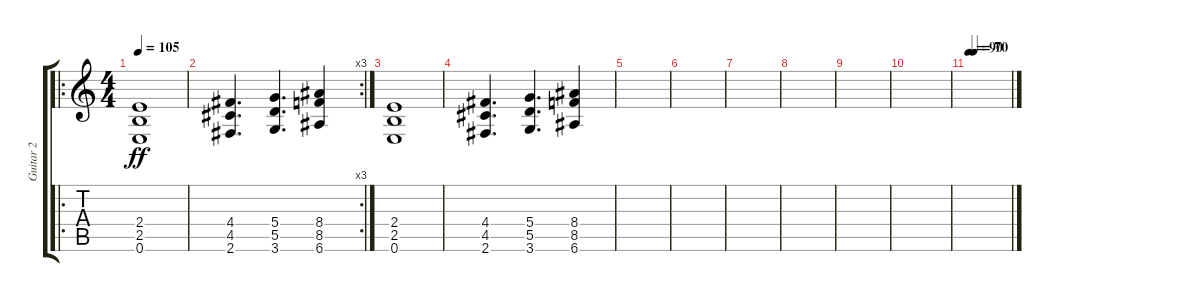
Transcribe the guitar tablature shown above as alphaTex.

\track ("Guitar 2" "Guitar 2") {instrument distortionguitar}
\staff {score tabs}
\tuning (E4 B3 G3 D3 A2 E2) {hide}
\ro
\ts (4 4)
\tempo 105
\clef g2
\ks c
(2.4 2.5 0.6).1{dy ff volume 15} |
\rc 3
(4.4 4.5 2.6).4{d} (5.4 5.5 3.6).4{d} (8.4 8.5 6.6).4 |
(2.4 2.5 0.6).1{volume 15} |
(4.4 4.5 2.6).4{d} (5.4 5.5 3.6).4{d} (8.4 8.5 6.6).4 |
|
|
|
|
|
|
\tempo 90
\tempo (70 0.125)
